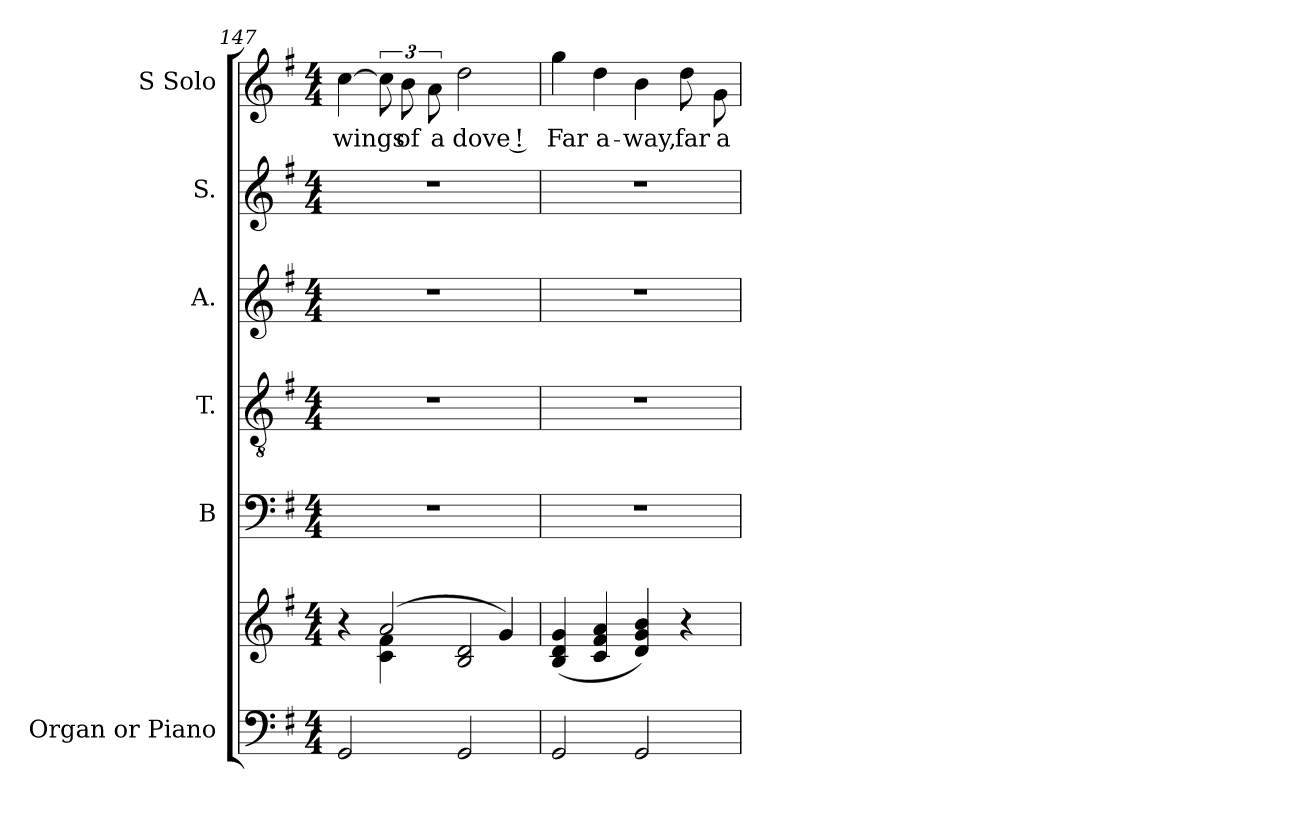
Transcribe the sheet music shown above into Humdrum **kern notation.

**kern	**kern	**kern	**kern	**kern	**kern	**kern	**text
*part6	*part6	*part5	*part4	*part3	*part2	*part1	*part1
*staff7	*staff6	*staff5	*staff4	*staff3	*staff2	*staff1	*staff1
*I"Organ or  Piano	*	*I"B	*I"T.	*I"A.	*I"S.	*I"S    Solo	*
*	*	*I'B.	*I'T.	*I'A.	*I'S.	*I'S.	*
*clefF4	*clefG2	*clefF4	*clefGv2	*clefG2	*clefG2	*clefG2	*
*	*	*	*ITrd7c12	*	*	*	*
*k[f#]	*k[f#]	*k[f#]	*k[f#]	*k[f#]	*k[f#]	*k[f#]	*
*G:	*G:	*G:	*G:	*G:	*G:	*G:	*
*M4/4	*M4/4	*M4/4	*M4/4	*M4/4	*M4/4	*M4/4	*
=147	=147	=147	=147	=147	=147	=147	=147
*	*^	*	*	*	*	*	*
2GG/	4r	4ryy	1r	1r	1r	1r	[4cc\	wings
.	(2a/	4c\ 4f#\	.	.	.	.	12cc\]	.
.	.	.	.	.	.	.	12b\	of
.	.	.	.	.	.	.	12a\	a
2GG/	.	2B/ 2d/	.	.	.	.	2dd\	dove !
.	4g/)	.	.	.	.	.	.	.
*	*v	*v	*	*	*	*	*	*
=148	=148	=148	=148	=148	=148	=148	=148
2GG/	(4B/ 4d/ 4g/	1r	1r	1r	1r	4gg\	Far
.	4c/ 4f#/ 4a/	.	.	.	.	4dd\	a-
2GG/	4d/ 4g/ 4b/)	.	.	.	.	4b\	-way,
.	4r	.	.	.	.	8dd\	far
.	.	.	.	.	.	8g\	a-
=	=	=	=	=	=	=	=
*-	*-	*-	*-	*-	*-	*-	*-
